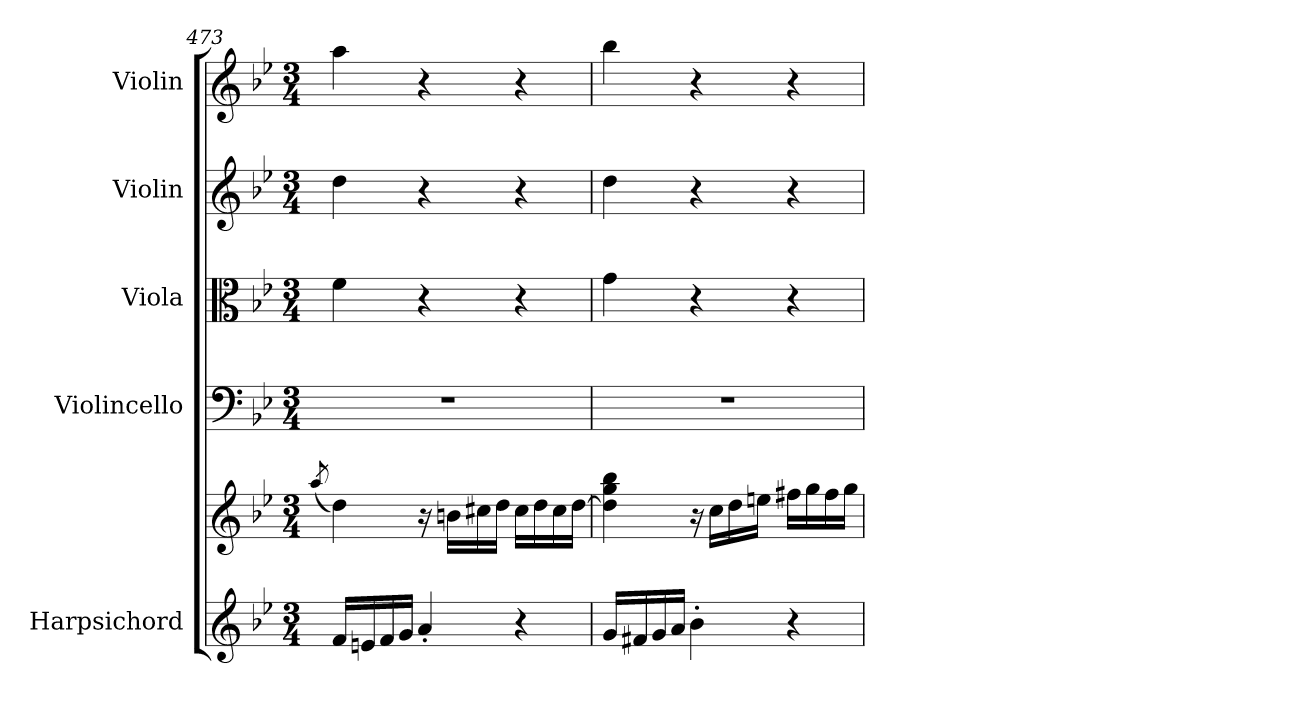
**kern	**kern	**kern	**kern	**kern	**kern
*part5	*part5	*part4	*part3	*part2	*part1
*staff6	*staff5	*staff4	*staff3	*staff2	*staff1
*I"Harpsichord	*	*I"Violincello	*I"Viola	*I"Violin	*I"Violin
*I'Hpschd	*	*I'Vc	*I'Vla	*I'Vln	*I'Vln
*clefG2	*clefG2	*clefF4	*clefC3	*clefG2	*clefG2
*k[b-e-]	*k[b-e-]	*k[b-e-]	*k[b-e-]	*k[b-e-]	*k[b-e-]
*M3/4	*M3/4	*M3/4	*M3/4	*M3/4	*M3/4
=473	=473	=473	=473	=473	=473
.	(<8qaa/	.	.	.	.
16f/LL	4dd\)	2.r	4f\	4dd\	4aa\
16en/	.	.	.	.	.
16f/	.	.	.	.	.
16g/JJ	.	.	.	.	.
4a'/	16r	.	4r	4r	4r
.	16bn\LL	.	.	.	.
.	16cc#X\	.	.	.	.
.	16dd\JJ	.	.	.	.
4r	16cc#\LL	.	4r	4r	4r
.	16dd\	.	.	.	.
.	16cc#\	.	.	.	.
.	[16dd\JJ	.	.	.	.
!!LO:PB:g=z
=474	=474	=474	=474	=474	=474
16g/LL	4dd\] 4gg\ 4bb-\	2.r	4g\	4dd\	4bb-\
16f#X/	.	.	.	.	.
16g/	.	.	.	.	.
16a/JJ	.	.	.	.	.
4b-'\	16r	.	4r	4r	4r
.	16cc\LL	.	.	.	.
.	16dd\	.	.	.	.
.	16een\JJ	.	.	.	.
4r	16ff#X\LL	.	4r	4r	4r
.	16gg\	.	.	.	.
.	16ff#\	.	.	.	.
.	16gg\JJ	.	.	.	.
=	=	=	=	=	=
*-	*-	*-	*-	*-	*-
